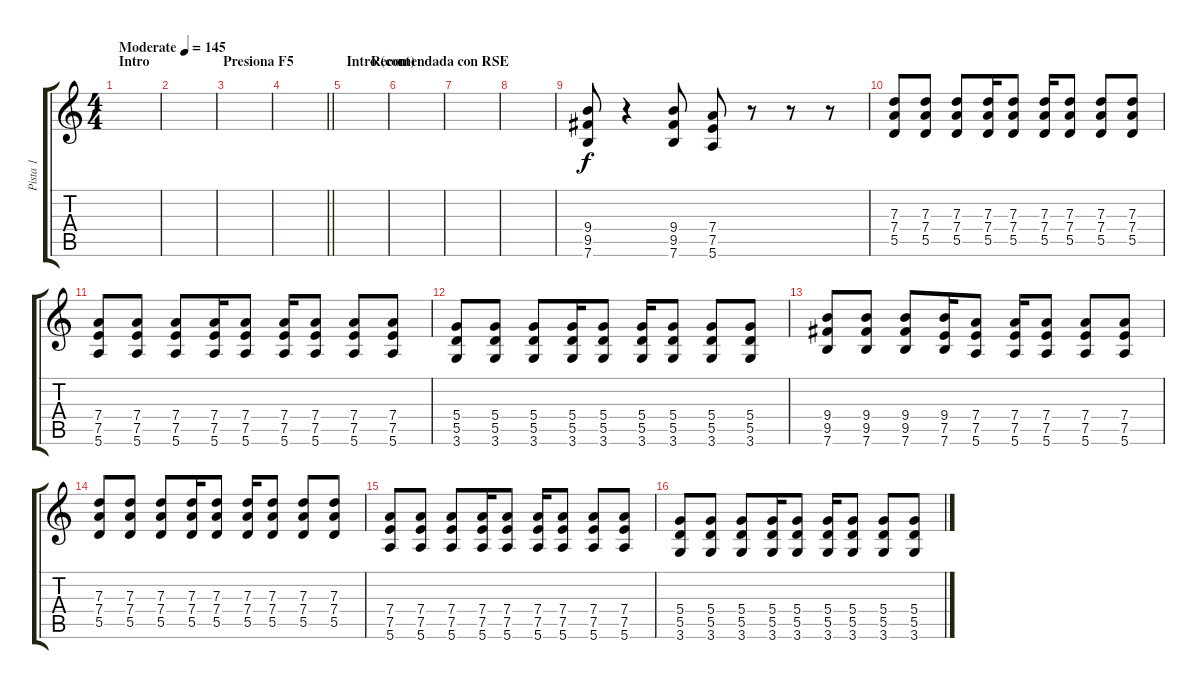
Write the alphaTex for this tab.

\track ("Pista 1" "Pista 1") {instrument distortionguitar}
\staff {score tabs}
\tuning (E4 B3 G3 D3 A2 E2) {hide}
\ts (4 4)
\section ("" "Intro                     Presiona F5                      Recomendada con RSE")
\tempo (145 "Moderate")
\clef g2
\ks c
|
|
|
\barLineRight lightlight
|
\section ("" "Intro (cont)")
|
|
|
|
(9.4 9.5 7.6).8 r.4 (9.4 9.5 7.6).8 (7.4 7.5 5.6).8 r.8 r.8 r.8 |
(7.3 7.4 5.5).8 (7.3 7.4 5.5).8 (7.3 7.4 5.5).8 (7.3 7.4 5.5).16 (7.3 7.4 5.5).8 (7.3 7.4 5.5).16 (7.3 7.4 5.5).8 (7.3 7.4 5.5).8 (7.3 7.4 5.5).8 |
(7.4 7.5 5.6).8 (7.4 7.5 5.6).8 (7.4 7.5 5.6).8 (7.4 7.5 5.6).16 (7.4 7.5 5.6).8 (7.4 7.5 5.6).16 (7.4 7.5 5.6).8 (7.4 7.5 5.6).8 (7.4 7.5 5.6).8 |
(5.4 5.5 3.6).8 (5.4 5.5 3.6).8 (5.4 5.5 3.6).8 (5.4 5.5 3.6).16 (5.4 5.5 3.6).8 (5.4 5.5 3.6).16 (5.4 5.5 3.6).8 (5.4 5.5 3.6).8 (5.4 5.5 3.6).8 |
(9.4 9.5 7.6).8 (9.4 9.5 7.6).8 (9.4 9.5 7.6).8 (9.4 7.5 7.6).16 (7.4 7.5 5.6).8 (7.4 7.5 5.6).16 (7.4 7.5 5.6).8 (7.4 7.5 5.6).8 (7.4 7.5 5.6).8 |
(7.3 7.4 5.5).8 (7.3 7.4 5.5).8 (7.3 7.4 5.5).8 (7.3 7.4 5.5).16 (7.3 7.4 5.5).8 (7.3 7.4 5.5).16 (7.3 7.4 5.5).8 (7.3 7.4 5.5).8 (7.3 7.4 5.5).8 |
(7.4 7.5 5.6).8 (7.4 7.5 5.6).8 (7.4 7.5 5.6).8 (7.4 7.5 5.6).16 (7.4 7.5 5.6).8 (7.4 7.5 5.6).16 (7.4 7.5 5.6).8 (7.4 7.5 5.6).8 (7.4 7.5 5.6).8 |
(5.4 5.5 3.6).8 (5.4 5.5 3.6).8 (5.4 5.5 3.6).8 (5.4 5.5 3.6).16 (5.4 5.5 3.6).8 (5.4 5.5 3.6).16 (5.4 5.5 3.6).8 (5.4 5.5 3.6).8 (5.4 5.5 3.6).8
